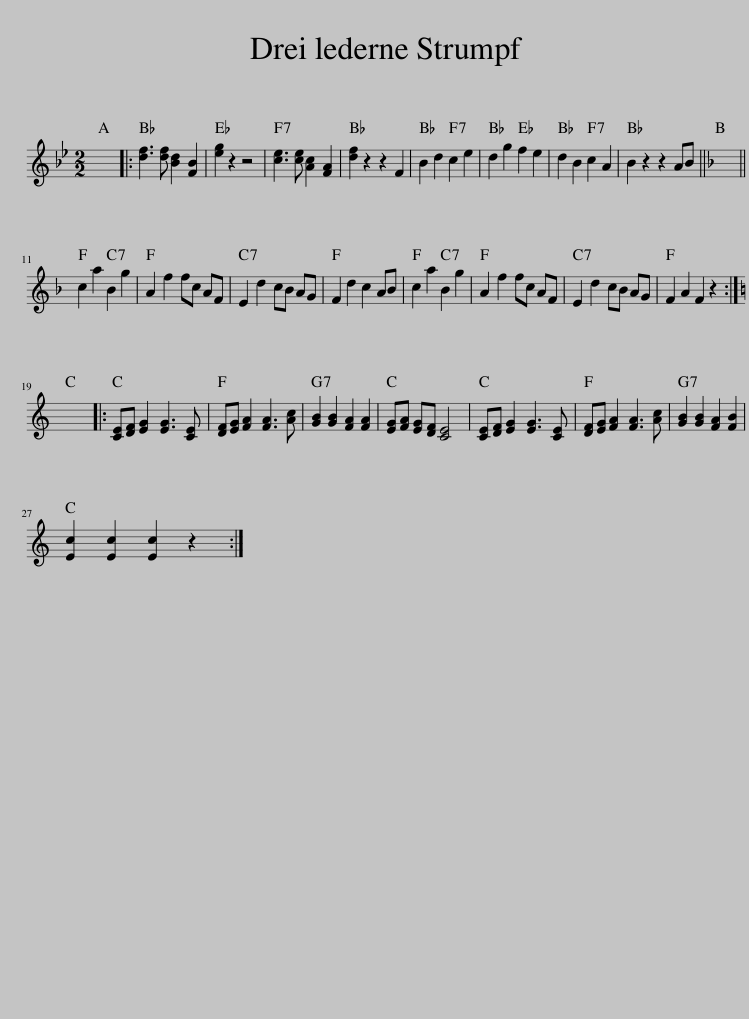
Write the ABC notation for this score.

X:1
L:1/8
M:2/2
I:linebreak $
K:Bb
V:1 treble
V:1
 x8 |: [df]3 [df] [Bd]2 [FB]2 | [eg]2 z2 z4 | [ce]3 [ce] [Ac]2 [FA]2 | [df]2 z2 z2 F2 | %5
 B2 d2 c2 e2 | d2 g2 f2 e2 | d2 B2 c2 A2 | B2 z2 z2 AB ||[K:F] x8 ||$ %10
 c2 a2 B2 g2 | A2 f2 fc AF | E2 d2 cB AG | F2 d2 c2 AB | c2 a2 B2 g2 | %15
 A2 f2 fc AF | E2 d2 cB AG | F2 A2 F2 z2 :|$[K:C] x8 |: [CE][DF] [EG]2 [EG]3 [CE] | %20
 [DF][EG] [FA]2 [FA]3 [Ac] | [GB]2 [GB]2 [FA]2 [FA]2 | [EG][FA] [EG][DF] [CE]4 | [CE][DF] [EG]2 [EG]3 [CE] | [DF][EG] [FA]2 [FA]3 [Ac] | %25
 [GB]2 [GB]2 [FA]2 [FB]2 |$ [Ec]2 [Ec]2 [Ec]2 z2 :| %27
